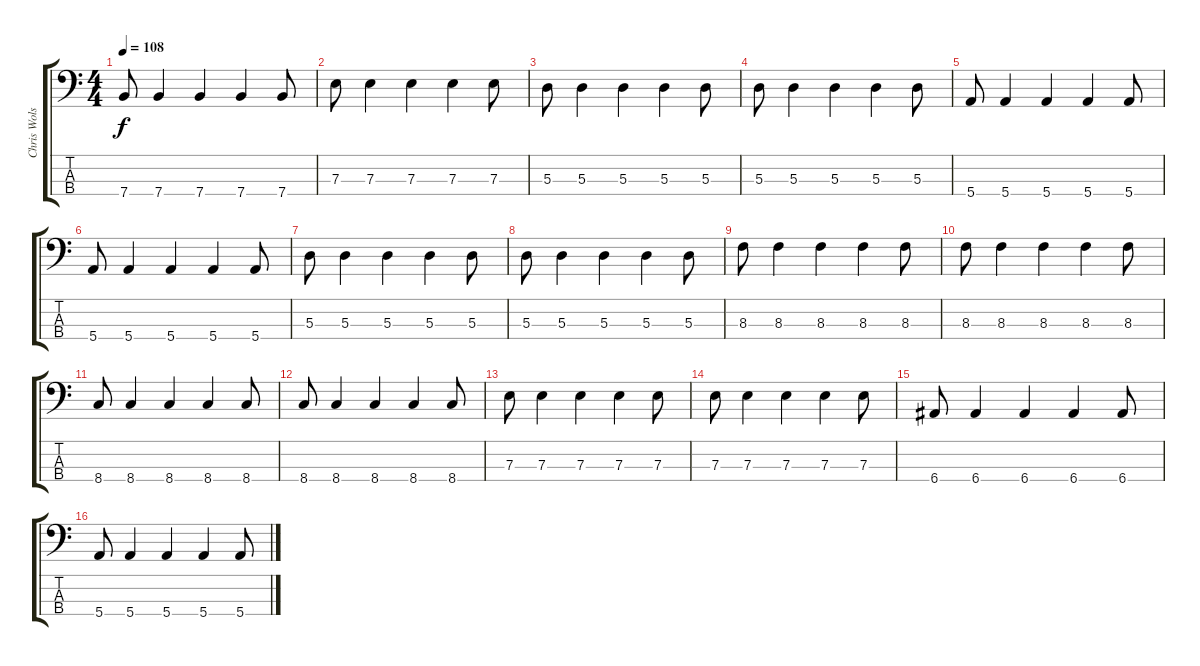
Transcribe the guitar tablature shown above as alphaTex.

\track ("Chris Wolstenholme" "Chris Wols") {instrument electricbassfinger}
\staff {score tabs}
\tuning (G2 D2 A1 E1) {hide}
\ts (4 4)
\tempo 108
\clef f4
\ks c
7.4.8{dy f} 7.4.4 7.4.4 7.4.4 7.4.8 |
7.3.8 7.3.4 7.3.4 7.3.4 7.3.8 |
5.3.8 5.3.4 5.3.4 5.3.4 5.3.8 |
5.3.8 5.3.4 5.3.4 5.3.4 5.3.8 |
5.4.8 5.4.4 5.4.4 5.4.4 5.4.8 |
5.4.8 5.4.4 5.4.4 5.4.4 5.4.8 |
5.3.8 5.3.4 5.3.4 5.3.4 5.3.8 |
5.3.8 5.3.4 5.3.4 5.3.4 5.3.8 |
8.3.8 8.3.4 8.3.4 8.3.4 8.3.8 |
8.3.8 8.3.4 8.3.4 8.3.4 8.3.8 |
8.4.8 8.4.4 8.4.4 8.4.4 8.4.8 |
8.4.8 8.4.4 8.4.4 8.4.4 8.4.8 |
7.3.8 7.3.4 7.3.4 7.3.4 7.3.8 |
7.3.8 7.3.4 7.3.4 7.3.4 7.3.8 |
6.4.8 6.4.4 6.4.4 6.4.4 6.4.8 |
5.4.8 5.4.4 5.4.4 5.4.4 5.4.8
